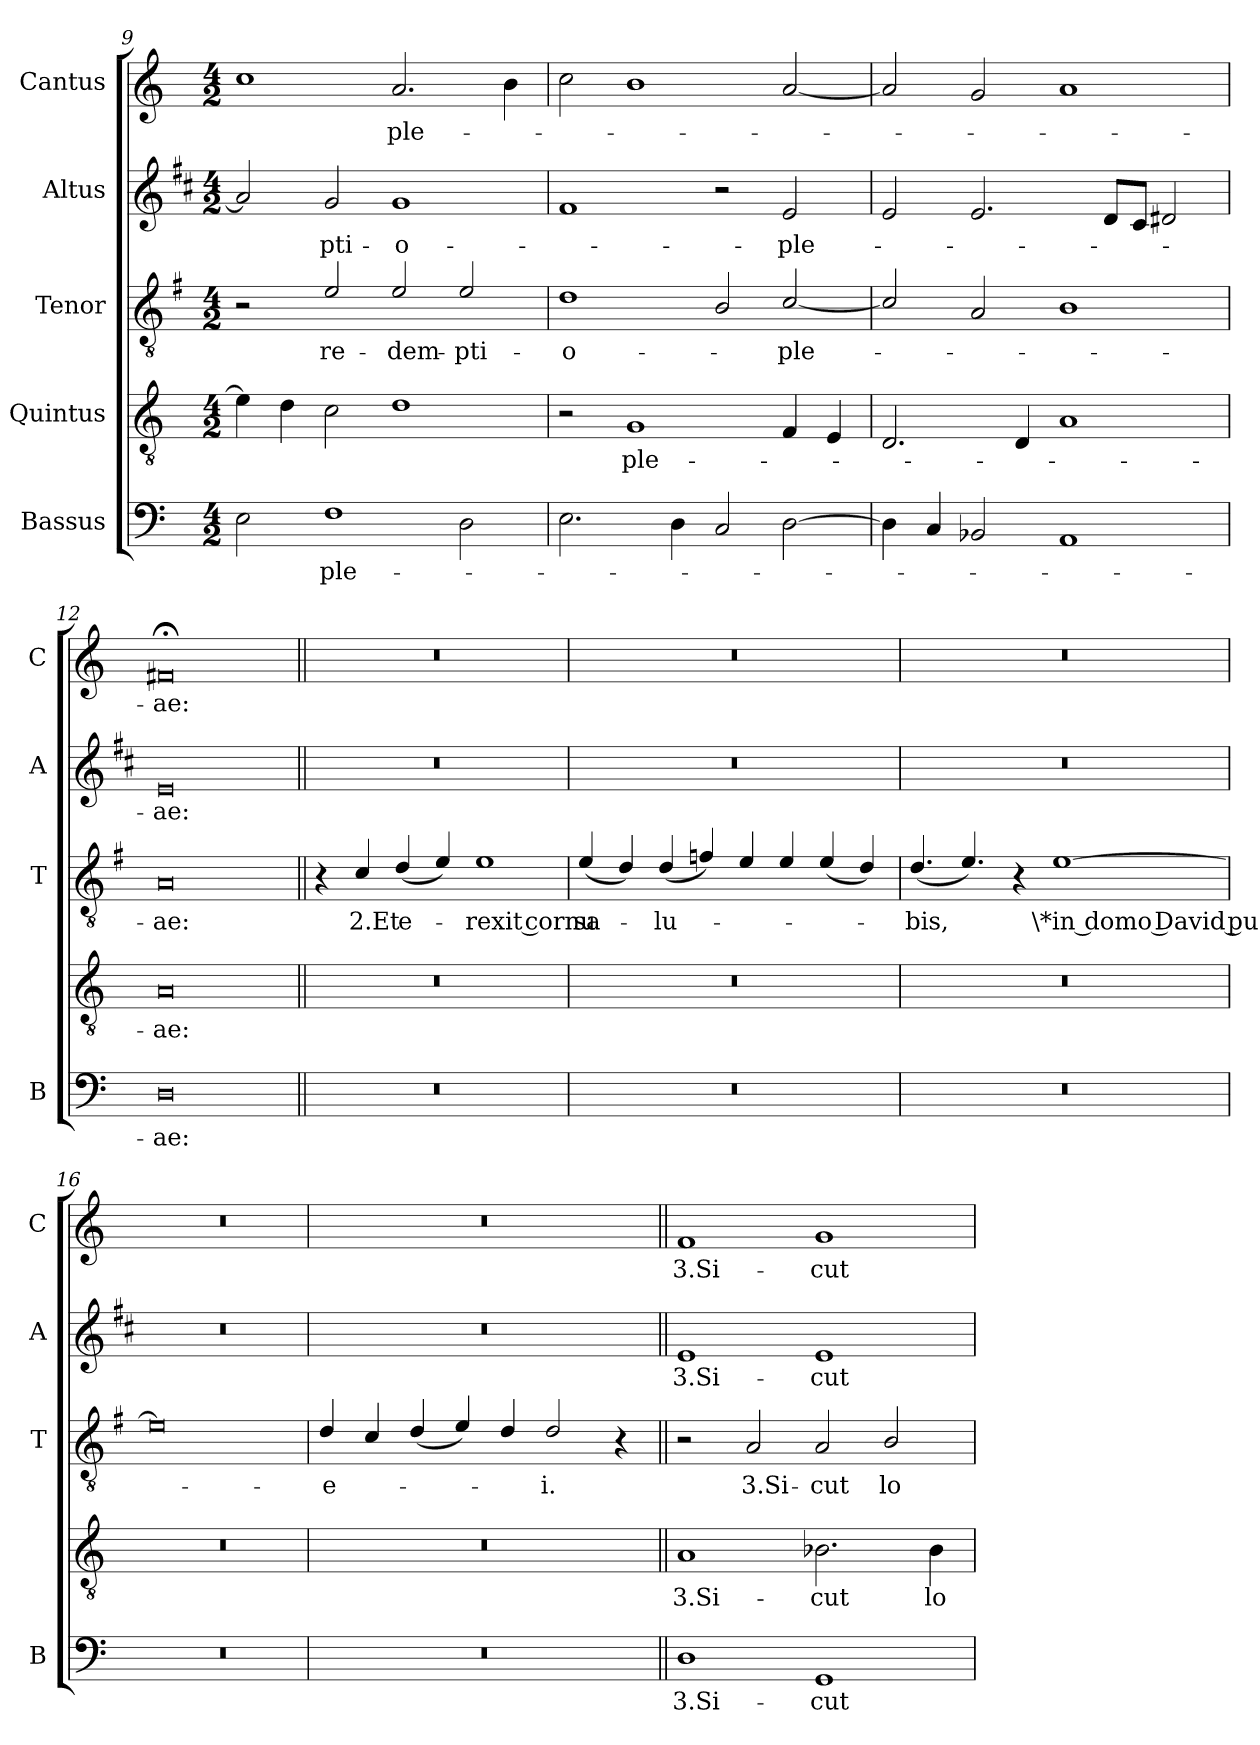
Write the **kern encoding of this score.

**kern	**text	**kern	**text	**kern	**text	**kern	**text	**kern	**text
*part5	*part5	*part4	*part4	*part3	*part3	*part2	*part2	*part1	*part1
*staff5	*staff5	*staff4	*staff4	*staff3	*staff3	*staff2	*staff2	*staff1	*staff1
*I"Bassus	*	*I"Quintus	*	*I"Tenor	*	*I"Altus	*	*I"Cantus	*
*I'B	*	*	*	*I'T	*	*I'A	*	*I'C	*
!!LO:PB:g=z
*clefF4	*	*clefGv2	*	*clefGv2	*	*clefG2	*	*clefG2	*
*	*	*	*	*ITrd4c7	*	*ITrd1c2	*	*	*
*k[]	*	*k[]	*	*k[]	*	*k[]	*	*k[]	*
*C:	*	*C:	*	*C:	*	*C:	*	*C:	*
*M4/2	*	*M4/2	*	*M4/2	*	*M4/2	*	*M4/2	*
=9	=9	=9	=9	=9	=9	=9	=9	=9	=9
2E\	.	4e\]	.	2r	.	2g/]	.	1cc	.
.	.	4d\	.	.	.	.	.	.	.
!	!LO:LY:b	!	!	!	!LO:LY:b	!	!LO:LY:b	!	!
1F	-ple-	2c\	.	2A/	re-	2f/	-pti-	.	.
!	!	!	!	!	!LO:LY:b	!	!LO:LY:b	!	!LO:LY:b
.	.	1d	.	2A/	-dem-	1f	-o-	2.a/	-ple-
!	!	!	!	!	!LO:LY:b	!	!	!	!
2D\	.	.	.	2A/	-pti-	.	.	.	.
.	.	.	.	.	.	.	.	4b\	.
=10	=10	=10	=10	=10	=10	=10	=10	=10	=10
!	!	!	!	!	!LO:LY:b	!	!	!	!
2.E\	.	2r	.	1G	-o-	1e	.	2cc\	.
!	!	!	!LO:LY:b	!	!	!	!	!	!
.	.	1G	-ple-	.	.	.	.	1b	.
4D\	.	.	.	.	.	.	.	.	.
2C/	.	.	.	2E/	.	2r	.	.	.
!	!	!	!	!	!LO:LY:b	!	!LO:LY:b	!	!
[2D\	.	4F/	.	[2F/	-ple-	2d/	-ple-	[2a/	.
.	.	4E/	.	.	.	.	.	.	.
=11	=11	=11	=11	=11	=11	=11	=11	=11	=11
4D\]	.	2.D/	.	2F/]	.	2d/	.	2a/]	.
4C/	.	.	.	.	.	.	.	.	.
2BB-X/	.	.	.	2D/	.	2.d/	.	2g/	.
.	.	4D/	.	.	.	.	.	.	.
1AA	.	1A	.	1E	.	.	.	1a	.
.	.	.	.	.	.	8c/L	.	.	.
.	.	.	.	.	.	8B/J	.	.	.
.	.	.	.	.	.	2c#X/	.	.	.
=12	=12	=12	=12	=12	=12	=12	=12	=12	=12
!	!LO:LY:b	!	!LO:LY:b	!	!LO:LY:b	!	!LO:LY:b	!	!LO:LY:b
0D	-ae:	0A	-ae:	0D	-ae:	0d	-ae:	0f#X;<	-ae:
!!LO:LB:g=z
=13||	=13||	=13||	=13||	=13||	=13||	=13||	=13||	=13||	=13||
0r	.	0r	.	4r	.	0r	.	0r	.
!	!	!	!	!	!LO:LY:b	!	!	!	!
.	.	.	.	4F/	2.Et	.	.	.	.
!	!	!	!	!	!LO:LY:b	!	!	!	!
.	.	.	.	(>4G/	e-	.	.	.	.
.	.	.	.	4A/)	.	.	.	.	.
!	!	!	!	!	!LO:LY:b	!	!	!	!
.	.	.	.	1A	-rexit cornu	.	.	.	.
=14	=14	=14	=14	=14	=14	=14	=14	=14	=14
!	!	!	!	!	!LO:LY:b	!	!	!	!
0r	.	0r	.	(>4A/	sa-	0r	.	0r	.
.	.	.	.	4G/)	.	.	.	.	.
!	!	!	!	!	!LO:LY:b	!	!	!	!
.	.	.	.	(>4G/	-lu-	.	.	.	.
.	.	.	.	4B-X/)	.	.	.	.	.
.	.	.	.	4A/	.	.	.	.	.
!	!	!	!	!LO:N:head=solid	!	!	!	!	!
.	.	.	.	4A/	.	.	.	.	.
.	.	.	.	(>4A/	.	.	.	.	.
.	.	.	.	4G/)	.	.	.	.	.
=15	=15	=15	=15	=15	=15	=15	=15	=15	=15
!	!	!	!	!	!LO:LY:b	!	!	!	!
0r	.	0r	.	(>4.G/	-bis,	0r	.	0r	.
.	.	.	.	4.A/)	.	.	.	.	.
.	.	.	.	4r	.	.	.	.	.
!	!	!	!	!	!LO:LY:b	!	!	!	!
.	.	.	.	[1A	\*in domo David pu-	.	.	.	.
=16	=16	=16	=16	=16	=16	=16	=16	=16	=16
0r	.	0r	.	0A]	.	0r	.	0r	.
=17	=17	=17	=17	=17	=17	=17	=17	=17	=17
!	!	!	!	!	!LO:LY:b	!	!	!	!
0r	.	0r	.	4G/	-e-	0r	.	0r	.
.	.	.	.	4F/	.	.	.	.	.
.	.	.	.	(>4G/	.	.	.	.	.
.	.	.	.	4A/)	.	.	.	.	.
!	!	!	!	!LO:N:head=solid	!	!	!	!	!
.	.	.	.	4G/	.	.	.	.	.
!	!	!	!	!	!LO:LY:b	!	!	!	!
.	.	.	.	2G/	-i.	.	.	.	.
.	.	.	.	4r	.	.	.	.	.
!!LO:LB:g=z
=18||	=18||	=18||	=18||	=18||	=18||	=18||	=18||	=18||	=18||
!	!LO:LY:b	!	!LO:LY:b	!	!	!	!LO:LY:b	!	!LO:LY:b
1D	3.Si-	1A	3.Si-	2r	.	1d	3.Si-	1f	3.Si-
!	!	!	!	!	!LO:LY:b	!	!	!	!
.	.	.	.	2D/	3.Si-	.	.	.	.
!	!LO:LY:b	!	!LO:LY:b	!	!LO:LY:b	!	!LO:LY:b	!	!LO:LY:b
1GG	-cut	2.B-X\	-cut	2D/	-cut	1d	-cut	1g	-cut
!	!	!	!	!	!LO:LY:b	!	!	!	!
.	.	.	.	2E/	lo-	.	.	.	.
!	!	!	!LO:LY:b	!	!	!	!	!	!
.	.	4B-\	lo-	.	.	.	.	.	.
=	=	=	=	=	=	=	=	=	=
*-	*-	*-	*-	*-	*-	*-	*-	*-	*-
